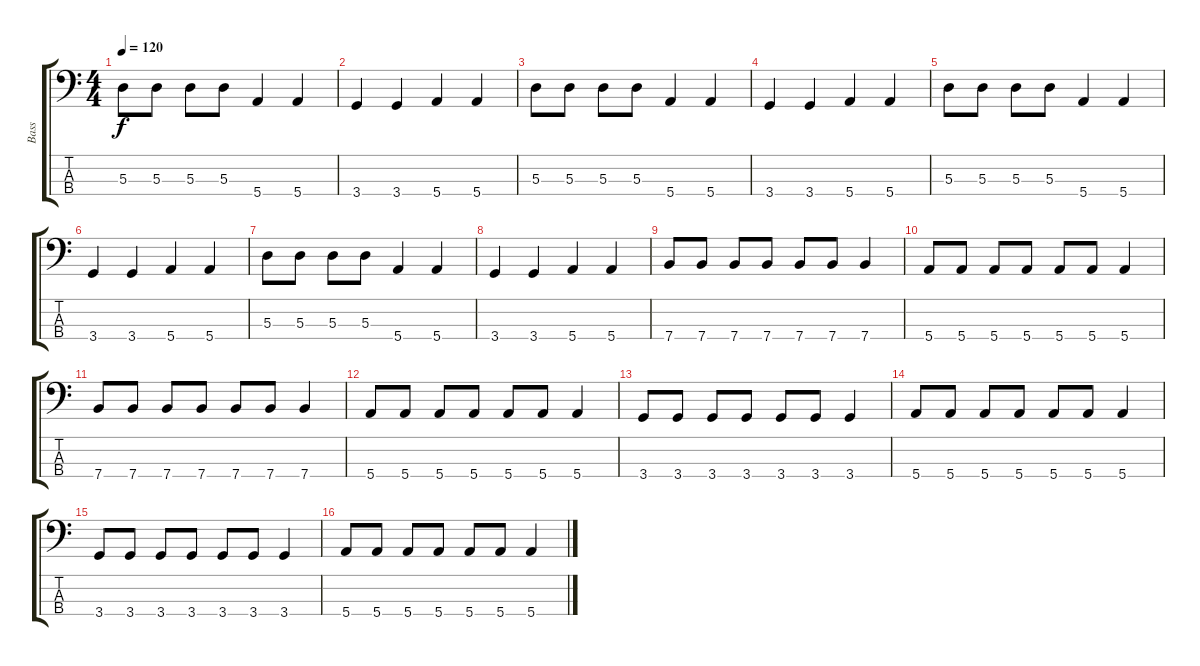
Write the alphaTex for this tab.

\track ("Bass" "Bass") {instrument electricbasspick}
\staff {score tabs}
\tuning (G2 D2 A1 E1) {hide}
\ts (4 4)
\tempo 120
\clef f4
\ks c
5.3.8{dy f} 5.3.8 5.3.8 5.3.8 5.4.4 5.4.4 |
3.4.4 3.4.4 5.4.4 5.4.4 |
5.3.8 5.3.8 5.3.8 5.3.8 5.4.4 5.4.4 |
3.4.4 3.4.4 5.4.4 5.4.4 |
5.3.8 5.3.8 5.3.8 5.3.8 5.4.4 5.4.4 |
3.4.4 3.4.4 5.4.4 5.4.4 |
5.3.8 5.3.8 5.3.8 5.3.8 5.4.4 5.4.4 |
3.4.4 3.4.4 5.4.4 5.4.4 |
7.4.8 7.4.8 7.4.8 7.4.8 7.4.8 7.4.8 7.4.4 |
5.4.8 5.4.8 5.4.8 5.4.8 5.4.8 5.4.8 5.4.4 |
7.4.8 7.4.8 7.4.8 7.4.8 7.4.8 7.4.8 7.4.4 |
5.4.8 5.4.8 5.4.8 5.4.8 5.4.8 5.4.8 5.4.4 |
3.4.8 3.4.8 3.4.8 3.4.8 3.4.8 3.4.8 3.4.4 |
5.4.8 5.4.8 5.4.8 5.4.8 5.4.8 5.4.8 5.4.4 |
3.4.8 3.4.8 3.4.8 3.4.8 3.4.8 3.4.8 3.4.4 |
5.4.8 5.4.8 5.4.8 5.4.8 5.4.8 5.4.8 5.4.4
